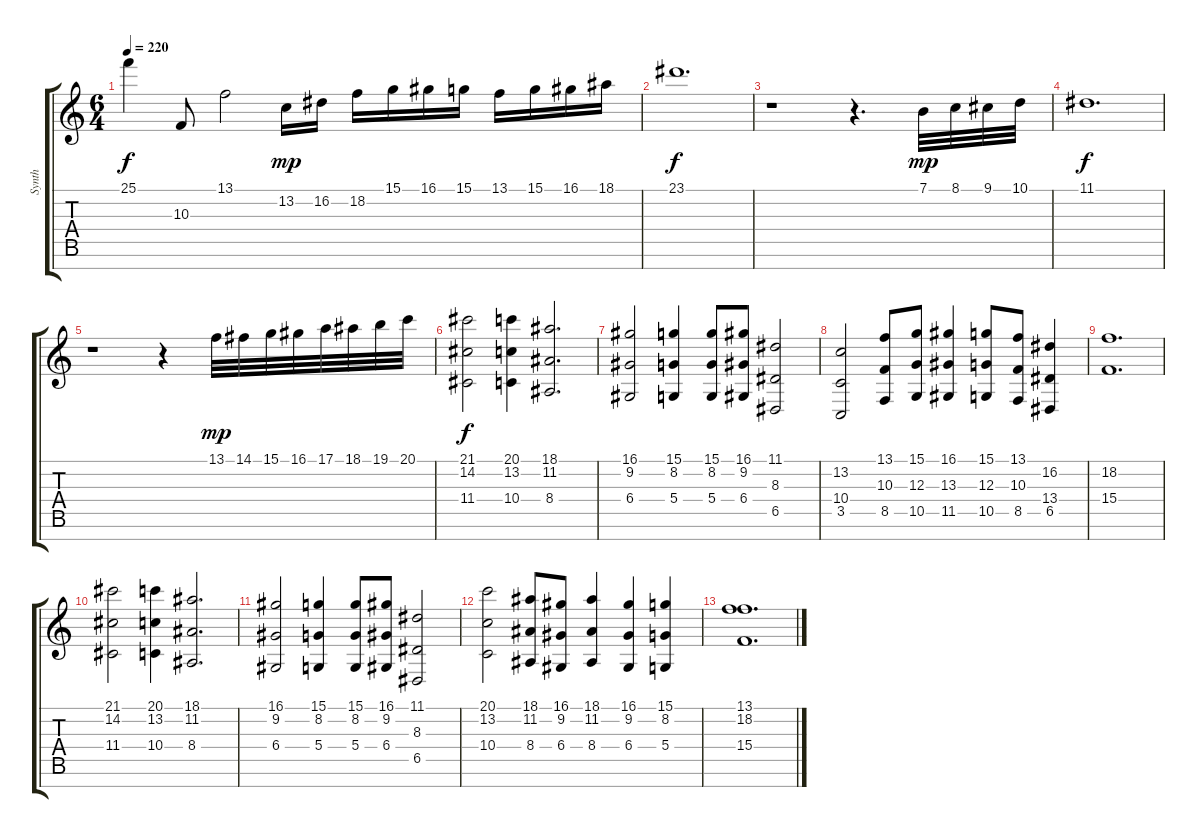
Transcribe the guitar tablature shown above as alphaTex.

\track ("Synth" "Synth") {instrument brightacousticpiano}
\staff {score tabs}
\tuning (E4 B3 G3 D3 A2 E2 B1) {hide}
\ts (6 4)
\tempo 220
\clef g2
\ks c
25.1.4{dy f} 10.3.8 13.1.2 13.2.16{dy mp} 16.2.16 18.2.16 15.1.16 16.1.16 15.1.16 13.1.16 15.1.16 16.1.16 18.1.16 |
23.1.1{d dy f} |
r.1 r.4{d} 7.1.32{dy mp} 8.1.32 9.1.32 10.1.32 |
11.1.1{d dy f} |
r.1 r.4 13.1.32{dy mp} 14.1.32 15.1.32 16.1.32 17.1.32 18.1.32 19.1.32 20.1.32 |
(21.1 14.2 11.4).2{dy f volume 11 instrument stringensemble1} (20.1 13.2 10.4).4 (18.1 11.2 8.4).2{d} |
(16.1 9.2 6.4).2 (15.1 8.2 5.4).4 (15.1 8.2 5.4).8 (16.1 9.2 6.4).8 (11.1 8.3 6.5).2 |
(13.2 10.4 3.5).2 (13.1 10.3 8.5).8 (15.1 12.3 10.5).8 (16.1 13.3 11.5).4 (15.1 12.3 10.5).8 (13.1 10.3 8.5).8 (16.2 13.4 6.5).4 |
(18.2 15.4).1{d} |
(21.1 14.2 11.4).2 (20.1 13.2 10.4).4 (18.1 11.2 8.4).2{d} |
(16.1 9.2 6.4).2 (15.1 8.2 5.4).4 (15.1 8.2 5.4).8 (16.1 9.2 6.4).8 (11.1 8.3 6.5).2 |
(20.1 13.2 10.4).2 (18.1 11.2 8.4).8 (16.1 9.2 6.4).8 (18.1 11.2 8.4).4 (16.1 9.2 6.4).4 (15.1 8.2 5.4).4 |
(13.1 18.2 15.4).1{d}
